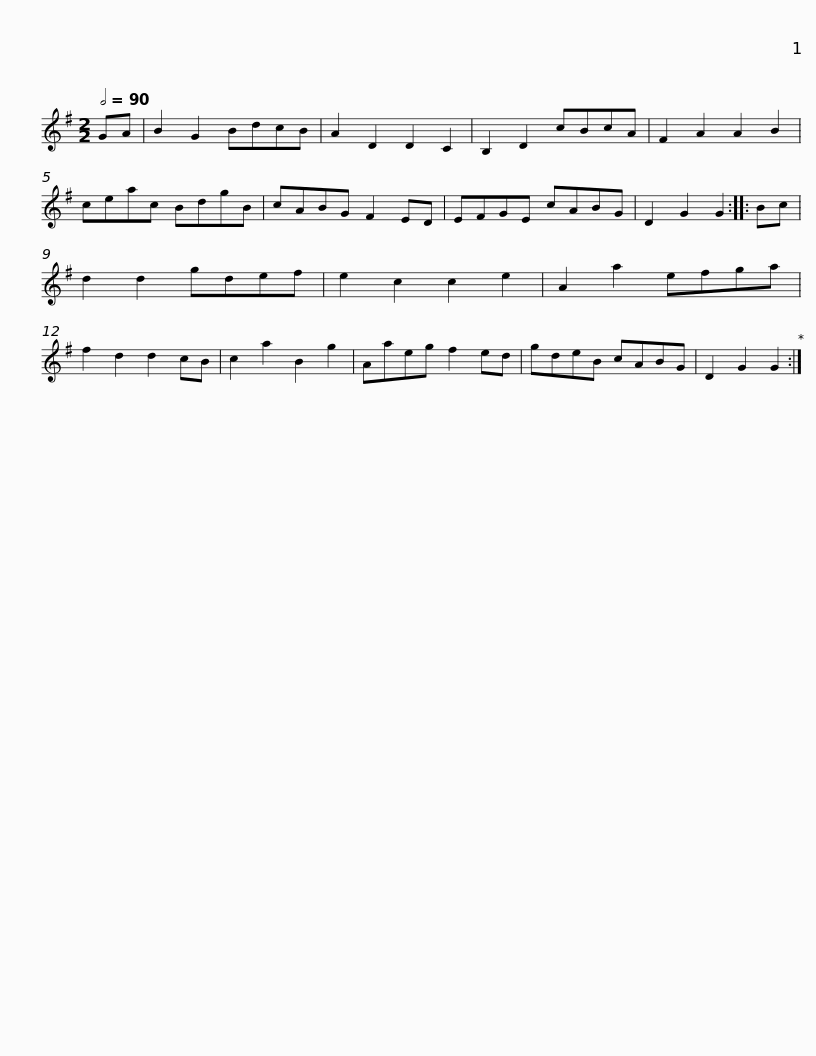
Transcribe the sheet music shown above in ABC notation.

X:1
L:1/8
Q:1/2=90
M:2/2
I:linebreak $
K:G
V:1 treble
V:1
 GA | B2 G2 BdcB | A2 D2 D2 C2 | B,2 D2 cBcA | F2 A2 A2 B2 | %5
 ceac BdgB | cABG F2 ED |$ EFGE cABG | D2 G2 G2 :: Bc | %10
 d2 d2 gdef | e2 c2 c2 e2 | A2 a2 efga | f2 d2 d2 cB | c2 a2 B2 g2 |$ %15
 Aaeg f2 ed | gdeB cABG | D2 G2 G2 :| %18
